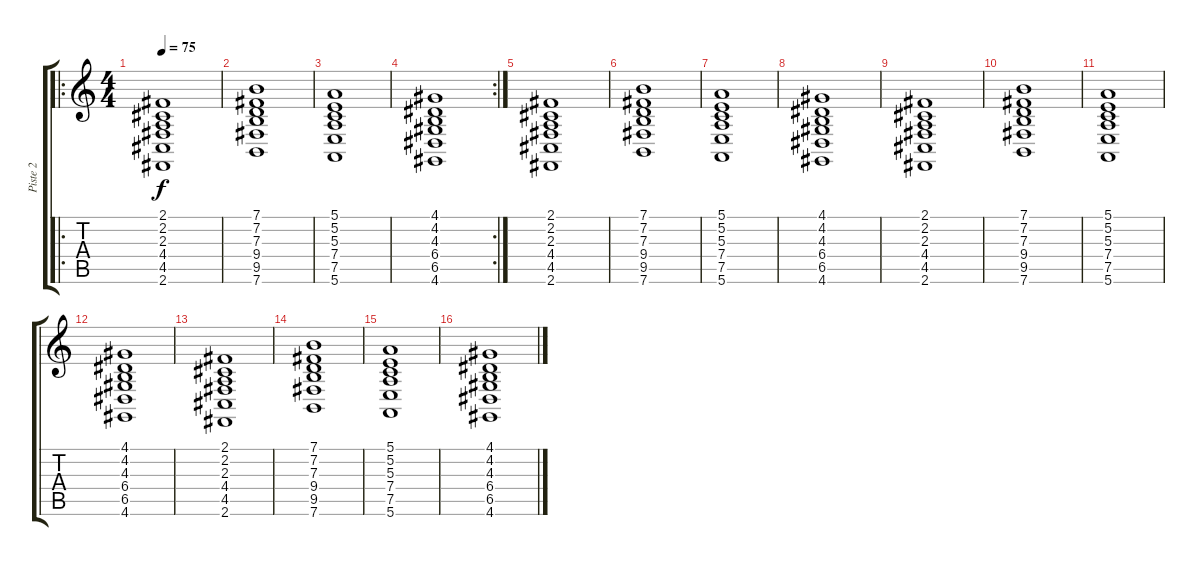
\track ("Piste 2" "Piste 2") {instrument fx6goblins}
\staff {score tabs}
\tuning (E4 B3 G3 D3 A2 E2) {hide}
\ro
\ts (4 4)
\tempo 75
\clef g2
\ks c
(2.1 2.2 2.3 4.4 4.5 2.6).1{dy f instrument fx6goblins} |
(7.1 7.2 7.3 9.4 9.5 7.6).1 |
(5.1 5.2 5.3 7.4 7.5 5.6).1 |
\rc 2
(4.1 4.2 4.3 6.4 6.5 4.6).1 |
(2.1 2.2 2.3 4.4 4.5 2.6).1 |
(7.1 7.2 7.3 9.4 9.5 7.6).1 |
(5.1 5.2 5.3 7.4 7.5 5.6).1 |
(4.1 4.2 4.3 6.4 6.5 4.6).1 |
(2.1 2.2 2.3 4.4 4.5 2.6).1 |
(7.1 7.2 7.3 9.4 9.5 7.6).1 |
(5.1 5.2 5.3 7.4 7.5 5.6).1 |
(4.1 4.2 4.3 6.4 6.5 4.6).1 |
(2.1 2.2 2.3 4.4 4.5 2.6).1 |
(7.1 7.2 7.3 9.4 9.5 7.6).1 |
(5.1 5.2 5.3 7.4 7.5 5.6).1 |
(4.1 4.2 4.3 6.4 6.5 4.6).1
